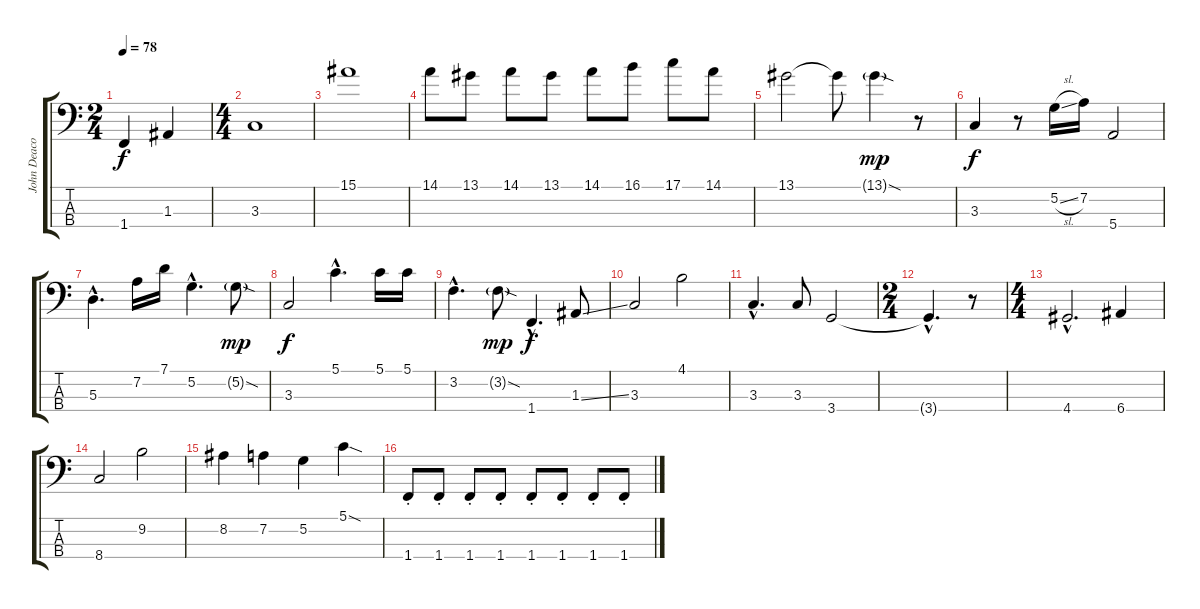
\track ("John Deacon - Fender Precision" "John Deaco") {instrument electricbassfinger}
\staff {score tabs}
\tuning (G2 D2 A1 E1) {hide}
\ts (2 4)
\tempo 78
\clef f4
\ks c
1.4.4{dy f} 1.3.4 |
\ts (4 4)
3.3.1 |
15.1.1 |
14.1.8 13.1.8 14.1.8 13.1.8 14.1.8 16.1.8 17.1.8 14.1.8 |
13.1.2 13.1{t}.8 13.1{sod g}.4{dy mp} r.8 |
3.3.4{dy f} r.8 5.2{sl}.16 7.2.16 5.4.2 |
5.3{hac}.4{d} 7.2.16 7.1.16 5.2{hac}.4{d} 5.2{sod g}.8{dy mp} |
3.3.2{dy f} 5.1{hac}.4{d} 5.1.16 5.1.16 |
3.2{hac}.4{d} 3.2{sod g}.8{dy mp} 1.4{hac}.4{d dy f} 1.3{ss}.8 |
3.3.2 4.1.2 |
3.3{hac}.4{d} 3.3.8 3.4.2 |
\ts (2 4)
3.4{hac t}.4{d} r.8 |
\ts (4 4)
4.4{hac}.2{d} 6.4.4 |
8.4.2 9.2.2 |
8.2.4 7.2.4 5.2.4 5.1{sod}.4 |
1.4{st}.8 1.4{st}.8 1.4{st}.8 1.4{st}.8 1.4{st}.8 1.4{st}.8 1.4{st}.8 1.4{st}.8
